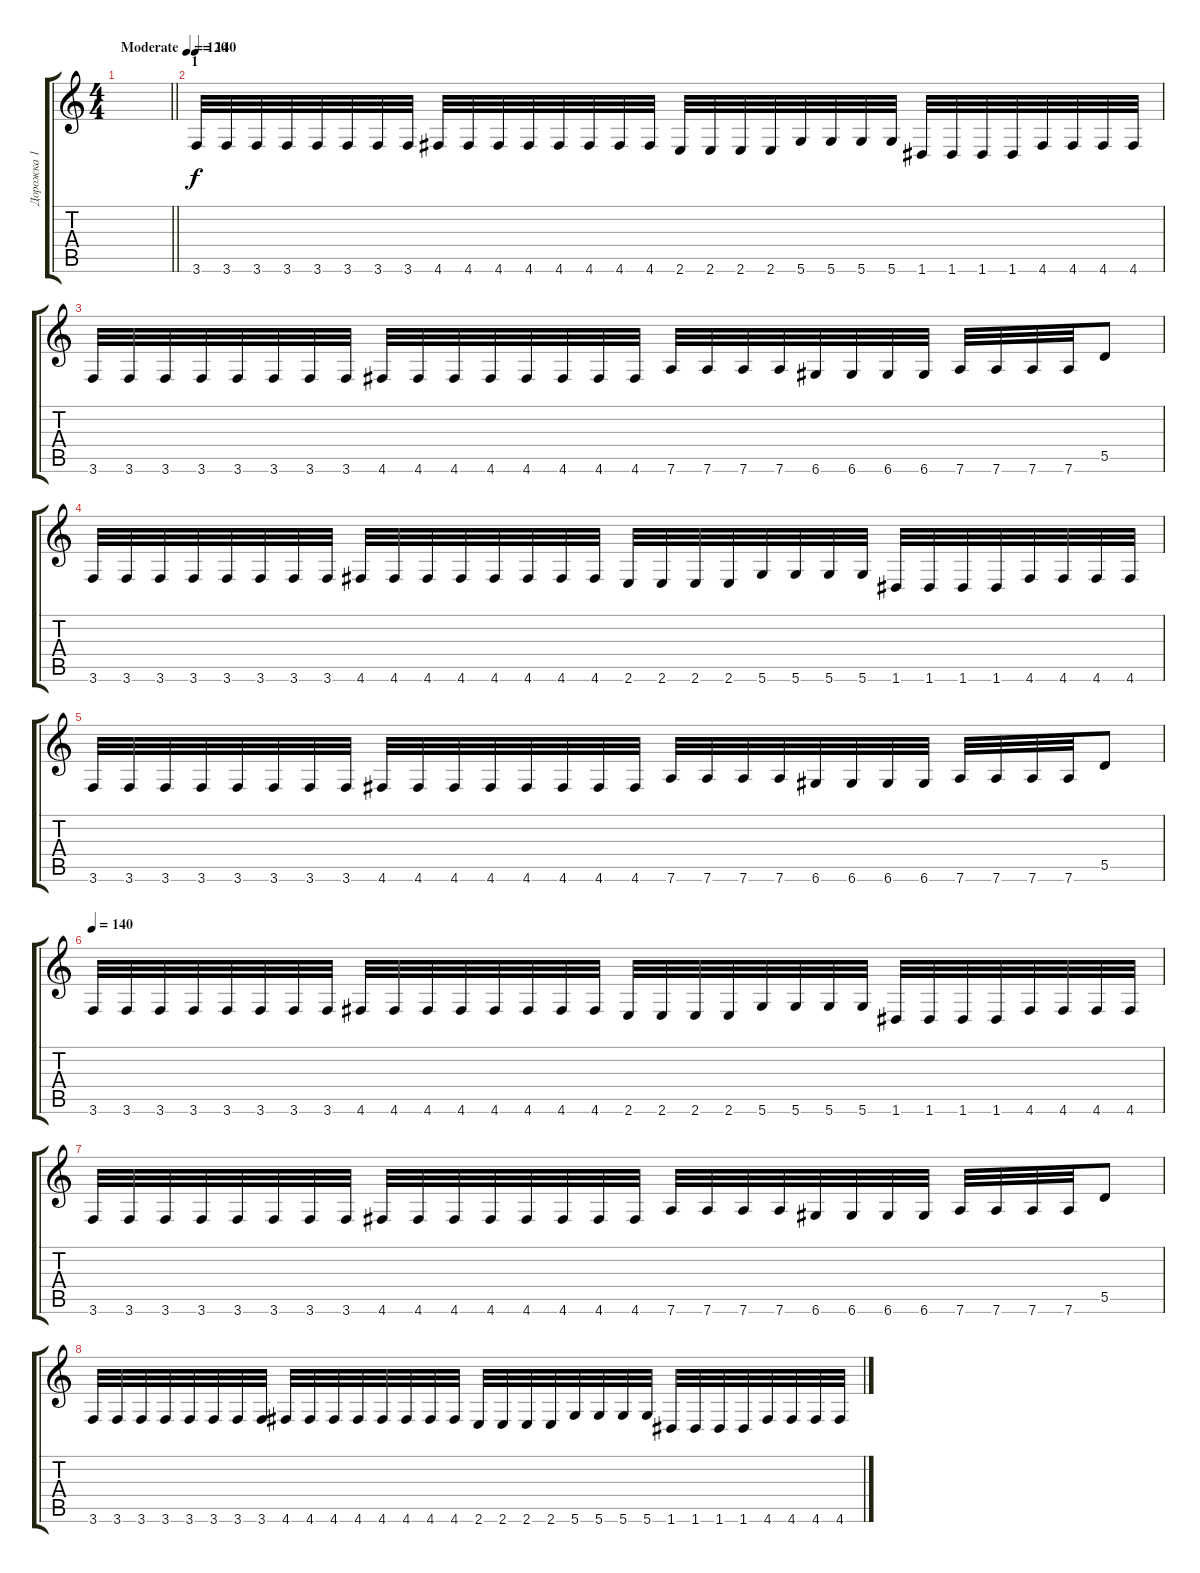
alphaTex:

\track ("Дорожка 1" "Дорожка 1") {instrument distortionguitar}
\staff {score tabs}
\tuning (E4 B3 G3 D3 A2 D2) {hide}
\ts (4 4)
\tempo (120 "Moderate")
\clef g2
\barLineRight lightlight
\ks c
|
\section ("" "1")
\tempo 140
3.6.32 3.6.32 3.6.32 3.6.32 3.6.32 3.6.32 3.6.32 3.6.32 4.6.32 4.6.32 4.6.32 4.6.32 4.6.32 4.6.32 4.6.32 4.6.32 2.6.32 2.6.32 2.6.32 2.6.32 5.6.32 5.6.32 5.6.32 5.6.32 1.6.32 1.6.32 1.6.32 1.6.32 4.6.32 4.6.32 4.6.32 4.6.32 |
3.6.32 3.6.32 3.6.32 3.6.32 3.6.32 3.6.32 3.6.32 3.6.32 4.6.32 4.6.32 4.6.32 4.6.32 4.6.32 4.6.32 4.6.32 4.6.32 7.6.32 7.6.32 7.6.32 7.6.32 6.6.32 6.6.32 6.6.32 6.6.32 7.6.32 7.6.32 7.6.32 7.6.32 5.5.8 |
3.6.32 3.6.32 3.6.32 3.6.32 3.6.32 3.6.32 3.6.32 3.6.32 4.6.32 4.6.32 4.6.32 4.6.32 4.6.32 4.6.32 4.6.32 4.6.32 2.6.32 2.6.32 2.6.32 2.6.32 5.6.32 5.6.32 5.6.32 5.6.32 1.6.32 1.6.32 1.6.32 1.6.32 4.6.32 4.6.32 4.6.32 4.6.32 |
3.6.32 3.6.32 3.6.32 3.6.32 3.6.32 3.6.32 3.6.32 3.6.32 4.6.32 4.6.32 4.6.32 4.6.32 4.6.32 4.6.32 4.6.32 4.6.32 7.6.32 7.6.32 7.6.32 7.6.32 6.6.32 6.6.32 6.6.32 6.6.32 7.6.32 7.6.32 7.6.32 7.6.32 5.5.8 |
\tempo 140
3.6.32 3.6.32 3.6.32 3.6.32 3.6.32 3.6.32 3.6.32 3.6.32 4.6.32 4.6.32 4.6.32 4.6.32 4.6.32 4.6.32 4.6.32 4.6.32 2.6.32 2.6.32 2.6.32 2.6.32 5.6.32 5.6.32 5.6.32 5.6.32 1.6.32 1.6.32 1.6.32 1.6.32 4.6.32 4.6.32 4.6.32 4.6.32 |
3.6.32 3.6.32 3.6.32 3.6.32 3.6.32 3.6.32 3.6.32 3.6.32 4.6.32 4.6.32 4.6.32 4.6.32 4.6.32 4.6.32 4.6.32 4.6.32 7.6.32 7.6.32 7.6.32 7.6.32 6.6.32 6.6.32 6.6.32 6.6.32 7.6.32 7.6.32 7.6.32 7.6.32 5.5.8 |
3.6.32 3.6.32 3.6.32 3.6.32 3.6.32 3.6.32 3.6.32 3.6.32 4.6.32 4.6.32 4.6.32 4.6.32 4.6.32 4.6.32 4.6.32 4.6.32 2.6.32 2.6.32 2.6.32 2.6.32 5.6.32 5.6.32 5.6.32 5.6.32 1.6.32 1.6.32 1.6.32 1.6.32 4.6.32 4.6.32 4.6.32 4.6.32
